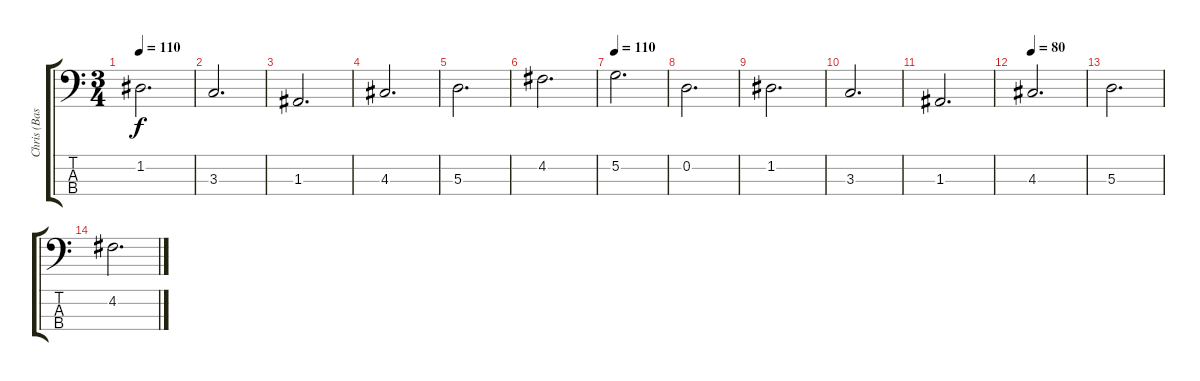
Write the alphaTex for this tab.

\track ("Chris (Bass)" "Chris (Bas") {instrument electricbassfinger}
\staff {score tabs}
\tuning (G2 D2 A1 D1) {hide}
\ts (3 4)
\tempo 110
\clef f4
\ks c
1.2.2{d dy f} |
3.3.2{d} |
1.3.2{d} |
4.3.2{d} |
5.3.2{d} |
4.2.2{d} |
\tempo 110
5.2.2{d} |
0.2.2{d} |
1.2.2{d} |
3.3.2{d} |
1.3.2{d} |
\tempo 80
4.3.2{d} |
5.3.2{d} |
4.2.2{d}
